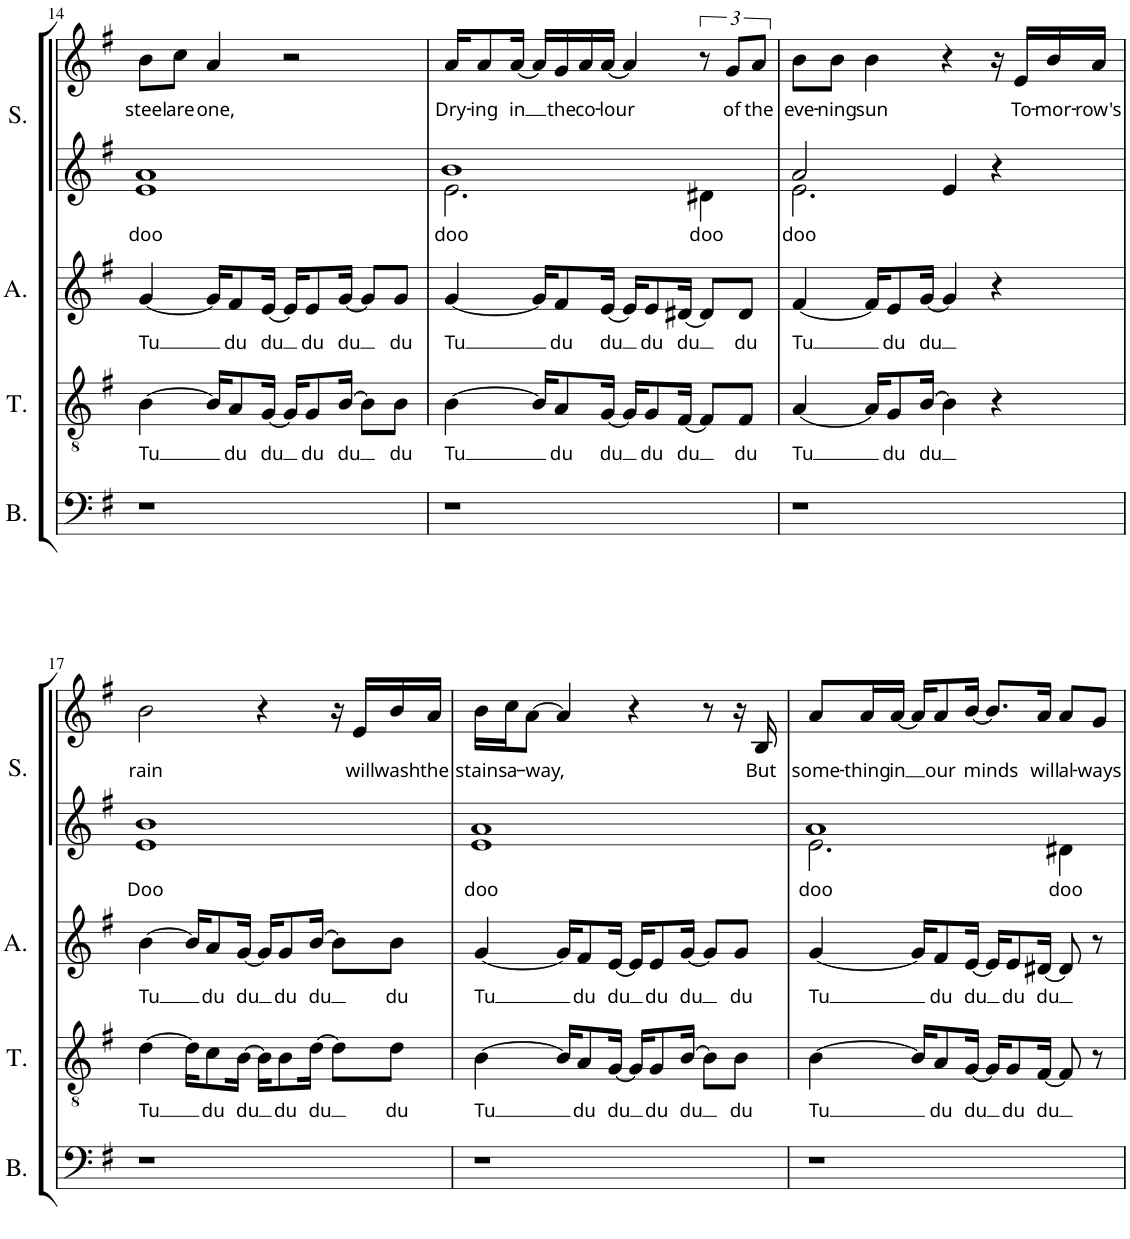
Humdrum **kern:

**kern	**kern	**text	**kern	**text	**kern	**text	**kern	**text
*part4	*part3	*part3	*part2	*part2	*part1	*part1	*part1	*part1
*staff5	*staff4	*staff4	*staff3	*staff3	*staff2	*staff2	*staff1	*staff1
*I"Bass	*I"Tenor	*	*I"Alto	*	*I"Soprano	*	*	*
*I'B.	*I'T.	*	*I'A.	*	*I'S.	*	*	*
!!LO:PB:g=z
*clefF4	*clefGv2	*	*clefG2	*	*clefG2	*	*clefG2	*
*	*Trd7c12	*	*	*	*	*	*	*
*k[f#]	*k[f#]	*	*k[f#]	*	*k[f#]	*	*k[f#]	*
*e:	*e:	*	*e:	*	*e:	*	*e:	*
*M4/4	*M4/4	*	*M4/4	*	*M4/4	*	*M4/4	*
=14	=14	=14	=14	=14	=14	=14	=14	=14
!	!	!LO:LY:b	!	!LO:LY:b	!	!LO:LY:b	!	!LO:LY:b
1r	[4B\	Tu	[4g/	Tu	1e 1a	doo	8b\L	steel
!	!	!	!	!	!	!	!	!LO:LY:b
.	.	.	.	.	.	.	8cc\J	are
!	!	!	!	!	!	!	!	!LO:LY:b
.	16B/KL]	.	16g/KL]	.	.	.	4a/	one,
!	!	!LO:LY:b	!	!LO:LY:b	!	!	!	!
.	8A/	du	8f#/	du	.	.	.	.
!	!	!LO:LY:b	!	!LO:LY:b	!	!	!	!
.	[16G/Jk	du	[16e/Jk	du	.	.	.	.
.	16G/KL]	.	16e/KL]	.	.	.	2r	.
!	!	!LO:LY:b	!	!LO:LY:b	!	!	!	!
.	8G/	du	8e/	du	.	.	.	.
!	!	!LO:LY:b	!	!LO:LY:b	!	!	!	!
.	[16B/Jk	du	[16g/Jk	du	.	.	.	.
.	8B\L]	.	8g/L]	.	.	.	.	.
!	!	!LO:LY:b	!	!LO:LY:b	!	!	!	!
.	8B\J	du	8g/J	du	.	.	.	.
=15	=15	=15	=15	=15	=15	=15	=15	=15
!	!	!LO:LY:b	!	!LO:LY:b	!	!LO:LY:b	!	!LO:LY:b
*	*	*	*	*	*^	*	*	*
1r	[4B\	Tu	[4g/	Tu	1b	2.e\	doo	16a/KL	Dry-
!	!	!	!	!	!	!	!	!	!LO:LY:b
.	.	.	.	.	.	.	.	8a/	-ing
!	!	!	!	!	!	!	!	!	!LO:LY:b
.	.	.	.	.	.	.	.	[16a/Jk	in
.	16B/KL]	.	16g/KL]	.	.	.	.	16a/LL]	.
!	!	!LO:LY:b	!	!LO:LY:b	!	!	!	!	!LO:LY:b
.	8A/	du	8f#/	du	.	.	.	16g/	the
!	!	!	!	!	!	!	!	!	!LO:LY:b
.	.	.	.	.	.	.	.	16a/	co-
!	!	!LO:LY:b	!	!LO:LY:b	!	!	!	!	!LO:LY:b
.	[16G/Jk	du	[16e/Jk	du	.	.	.	[16a/JJ	-lour
.	16G/KL]	.	16e/KL]	.	.	.	.	4a/]	.
!	!	!LO:LY:b	!	!LO:LY:b	!	!	!	!	!
.	8G/	du	8e/	du	.	.	.	.	.
!	!	!LO:LY:b	!	!LO:LY:b	!	!	!	!	!
.	[16F#/Jk	du	[16d#X/Jk	du	.	.	.	.	.
!	!	!	!	!	!	!	!LO:LY:b	!	!
.	8F#/L]	.	8d#/L]	.	.	4d#X\	doo	12r	.
!	!	!	!	!	!	!	!	!	!LO:LY:b
.	.	.	.	.	.	.	.	12g/L	of
!	!	!LO:LY:b	!	!LO:LY:b	!	!	!	!	!
.	8F#/J	du	8d#/J	du	.	.	.	.	.
!	!	!	!	!	!	!	!	!	!LO:LY:b
.	.	.	.	.	.	.	.	12a/J	the
=16	=16	=16	=16	=16	=16	=16	=16	=16	=16
!	!	!LO:LY:b	!	!LO:LY:b	!	!	!LO:LY:b	!	!LO:LY:b
1r	[4A/	Tu	[4f#/	Tu	2a/	2.e\	doo	8b\L	eve-
!	!	!	!	!	!	!	!	!	!LO:LY:b
.	.	.	.	.	.	.	.	8b\J	-ning
!	!	!	!	!	!	!	!	!	!LO:LY:b
.	16A/KL]	.	16f#/KL]	.	.	.	.	4b\	sun
!	!	!LO:LY:b	!	!LO:LY:b	!	!	!	!	!
.	8G/	du	8e/	du	.	.	.	.	.
!	!	!LO:LY:b	!	!LO:LY:b	!	!	!	!	!
.	[16B/Jk	du	[16g/Jk	du	.	.	.	.	.
.	4B\]	.	4g/]	.	4e/	.	.	4r	.
.	4r	.	4r	.	4r	4ryy	.	16r	.
!	!	!	!	!	!	!	!	!	!LO:LY:b
.	.	.	.	.	.	.	.	16e/LL	To-
!	!	!	!	!	!	!	!	!	!LO:LY:b
.	.	.	.	.	.	.	.	16b/	-mor-
!	!	!	!	!	!	!	!	!	!LO:LY:b
.	.	.	.	.	.	.	.	16a/JJ	-row's
*	*	*	*	*	*v	*v	*	*	*
!!LO:LB:g=z
=17	=17	=17	=17	=17	=17	=17	=17	=17
!	!	!LO:LY:b	!	!LO:LY:b	!	!LO:LY:b	!	!LO:LY:b
1r	[4d\	Tu	[4b\	Tu	1e 1b	Doo	2b\	rain
.	16d\KL]	.	16b/KL]	.	.	.	.	.
!	!	!LO:LY:b	!	!LO:LY:b	!	!	!	!
.	8c\	du	8a/	du	.	.	.	.
!	!	!LO:LY:b	!	!LO:LY:b	!	!	!	!
.	[16B\Jk	du	[16g/Jk	du	.	.	.	.
.	16B\KL]	.	16g/KL]	.	.	.	4r	.
!	!	!LO:LY:b	!	!LO:LY:b	!	!	!	!
.	8B\	du	8g/	du	.	.	.	.
!	!	!LO:LY:b	!	!LO:LY:b	!	!	!	!
.	[16d\Jk	du	[16b/Jk	du	.	.	.	.
.	8d\L]	.	8b\L]	.	.	.	16r	.
!	!	!	!	!	!	!	!	!LO:LY:b
.	.	.	.	.	.	.	16e/LL	will
!	!	!LO:LY:b	!	!LO:LY:b	!	!	!	!LO:LY:b
.	8d\J	du	8b\J	du	.	.	16b/	wash
!	!	!	!	!	!	!	!	!LO:LY:b
.	.	.	.	.	.	.	16a/JJ	the
=18	=18	=18	=18	=18	=18	=18	=18	=18
!	!	!LO:LY:b	!	!LO:LY:b	!	!LO:LY:b	!	!LO:LY:b
1r	[4B\	Tu	[4g/	Tu	1e 1a	doo	16b\LL	stains
!	!	!	!	!	!	!	!	!LO:LY:b
.	.	.	.	.	.	.	16cc\J	a-
!	!	!	!	!	!	!	!	!LO:LY:b
.	.	.	.	.	.	.	[8a\J	-way,
.	16B/KL]	.	16g/KL]	.	.	.	4a/]	.
!	!	!LO:LY:b	!	!LO:LY:b	!	!	!	!
.	8A/	du	8f#/	du	.	.	.	.
!	!	!LO:LY:b	!	!LO:LY:b	!	!	!	!
.	[16G/Jk	du	[16e/Jk	du	.	.	.	.
.	16G/KL]	.	16e/KL]	.	.	.	4r	.
!	!	!LO:LY:b	!	!LO:LY:b	!	!	!	!
.	8G/	du	8e/	du	.	.	.	.
!	!	!LO:LY:b	!	!LO:LY:b	!	!	!	!
.	[16B/Jk	du	[16g/Jk	du	.	.	.	.
.	8B\L]	.	8g/L]	.	.	.	8r	.
!	!	!LO:LY:b	!	!LO:LY:b	!	!	!	!
.	8B\J	du	8g/J	du	.	.	16r	.
!	!	!	!	!	!	!	!	!LO:LY:b
.	.	.	.	.	.	.	16B/	But
=19	=19	=19	=19	=19	=19	=19	=19	=19
!	!	!LO:LY:b	!	!LO:LY:b	!	!LO:LY:b	!	!LO:LY:b
*	*	*	*	*	*^	*	*	*
1r	[4B\	Tu	[4g/	Tu	1a	2.e\	doo	8a/L	some-
!	!	!	!	!	!	!	!	!	!LO:LY:b
.	.	.	.	.	.	.	.	16a/L	-thing
!	!	!	!	!	!	!	!	!	!LO:LY:b
.	.	.	.	.	.	.	.	[16a/JJ	in
.	16B/KL]	.	16g/KL]	.	.	.	.	16a/KL]	.
!	!	!LO:LY:b	!	!LO:LY:b	!	!	!	!	!LO:LY:b
.	8A/	du	8f#/	du	.	.	.	8a/	our
!	!	!LO:LY:b	!	!LO:LY:b	!	!	!	!	!LO:LY:b
.	[16G/Jk	du	[16e/Jk	du	.	.	.	[16b/Jk	minds
.	16G/KL]	.	16e/KL]	.	.	.	.	8.b/L]	.
!	!	!LO:LY:b	!	!LO:LY:b	!	!	!	!	!
.	8G/	du	8e/	du	.	.	.	.	.
!	!	!LO:LY:b	!	!LO:LY:b	!	!	!	!	!LO:LY:b
.	[16F#/Jk	du	[16d#X/Jk	du	.	.	.	16a/Jk	will
!	!	!	!	!	!	!	!LO:LY:b	!	!LO:LY:b
.	8F#/]	.	8d#/]	.	.	4d#X\	doo	8a/L	al-
!	!	!	!	!	!	!	!	!	!LO:LY:b
.	8r	.	8r	.	.	.	.	8g/J	-ways
*	*	*	*	*	*v	*v	*	*	*
=	=	=	=	=	=	=	=	=
*-	*-	*-	*-	*-	*-	*-	*-	*-
